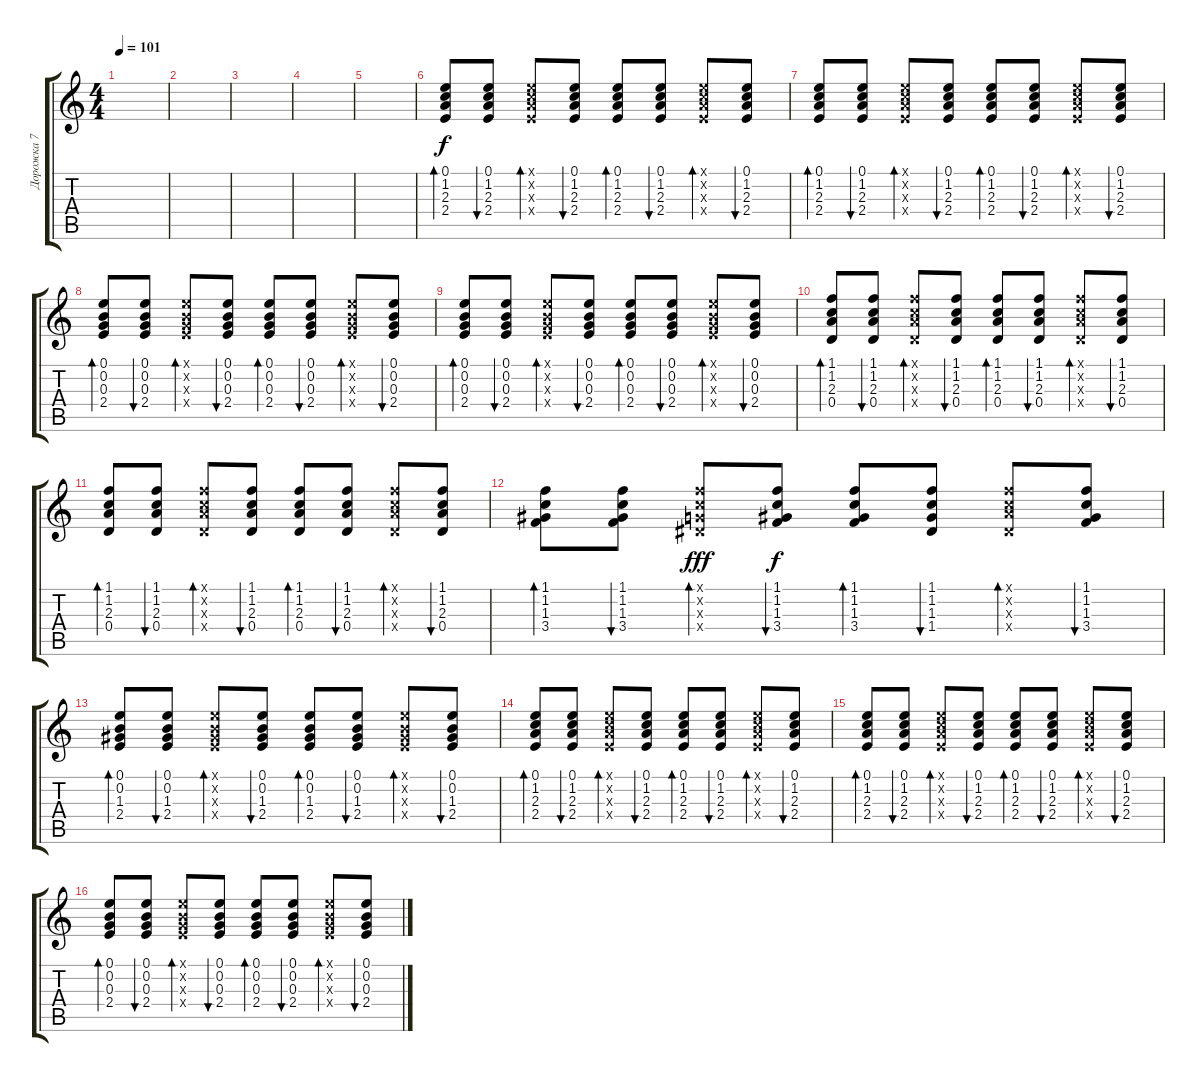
\track ("Дорожка 7" "Дорожка 7") {instrument electricguitarclean}
\staff {score tabs}
\tuning (E4 B3 G3 D3 A2 E2) {hide}
\ts (4 4)
\tempo 101
\clef g2
\ks c
|
|
|
|
|
(0.1 1.2 2.3 2.4).8{bd 60} (0.1 1.2 2.3 2.4).8{bu 60} (0.1{x} 1.2{x} 2.3{x} 2.4{x}).8{bd 60} (0.1 1.2 2.3 2.4).8{bu 60} (0.1 1.2 2.3 2.4).8{bd 60} (0.1 1.2 2.3 2.4).8{bu 60} (0.1{x} 1.2{x} 2.3{x} 2.4{x}).8{bd 60} (0.1 1.2 2.3 2.4).8{bu 60} |
(0.1 1.2 2.3 2.4).8{bd 60} (0.1 1.2 2.3 2.4).8{bu 60} (0.1{x} 1.2{x} 2.3{x} 2.4{x}).8{bd 60} (0.1 1.2 2.3 2.4).8{bu 60} (0.1 1.2 2.3 2.4).8{bd 60} (0.1 1.2 2.3 2.4).8{bu 60} (0.1{x} 1.2{x} 2.3{x} 2.4{x}).8{bd 60} (0.1 1.2 2.3 2.4).8{bu 60} |
(0.1 0.2 0.3 2.4).8{bd 60} (0.1 0.2 0.3 2.4).8{bu 60} (0.1{x} 0.2{x} 0.3{x} 2.4{x}).8{bd 60} (0.1 0.2 0.3 2.4).8{bu 60} (0.1 0.2 0.3 2.4).8{bd 60} (0.1 0.2 0.3 2.4).8{bu 60} (0.1{x} 0.2{x} 0.3{x} 2.4{x}).8{bd 60} (0.1 0.2 0.3 2.4).8{bu 60} |
(0.1 0.2 0.3 2.4).8{bd 60} (0.1 0.2 0.3 2.4).8{bu 60} (0.1{x} 0.2{x} 0.3{x} 2.4{x}).8{bd 60} (0.1 0.2 0.3 2.4).8{bu 60} (0.1 0.2 0.3 2.4).8{bd 60} (0.1 0.2 0.3 2.4).8{bu 60} (0.1{x} 0.2{x} 0.3{x} 2.4{x}).8{bd 60} (0.1 0.2 0.3 2.4).8{bu 60} |
(1.1 1.2 2.3 0.4).8{bd 60} (1.1 1.2 2.3 0.4).8{bu 60} (1.1{x} 1.2{x} 2.3{x} 0.4{x}).8{bd 60} (1.1 1.2 2.3 0.4).8{bu 60} (1.1 1.2 2.3 0.4).8{bd 60} (1.1 1.2 2.3 0.4).8{bu 60} (1.1{x} 1.2{x} 2.3{x} 0.4{x}).8{bd 60} (1.1 1.2 2.3 0.4).8{bu 60} |
(1.1 1.2 2.3 0.4).8{bd 60} (1.1 1.2 2.3 0.4).8{bu 60} (1.1{x} 1.2{x} 2.3{x} 0.4{x}).8{bd 60} (1.1 1.2 2.3 0.4).8{bu 60} (1.1 1.2 2.3 0.4).8{bd 60} (1.1 1.2 2.3 0.4).8{bu 60} (1.1{x} 1.2{x} 2.3{x} 0.4{x}).8{bd 60} (1.1 1.2 2.3 0.4).8{bu 60} |
(1.1 1.2 1.3 3.4).8{bd 60} (1.1 1.2 1.3 3.4).8{bu 60} (1.1{x} 1.2{x} 0.3{x} 1.4{x}).8{bd 60 dy fff} (1.1 1.2 1.3 3.4).8{bu 60 dy f} (1.1 1.2 1.3 3.4).8{bd 60} (1.1 1.2 1.3 1.4).8{bu 60} (1.1{x} 1.2{x} 2.3{x} 1.4{x}).8{bd 60} (1.1 1.2 1.3 3.4).8{bu 60} |
(0.1 0.2 1.3 2.4).8{bd 60} (0.1 0.2 1.3 2.4).8{bu 60} (0.1{x} 0.2{x} 1.3{x} 2.4{x}).8{bd 60} (0.1 0.2 1.3 2.4).8{bu 60} (0.1 0.2 1.3 2.4).8{bd 60} (0.1 0.2 1.3 2.4).8{bu 60} (0.1{x} 0.2{x} 1.3{x} 2.4{x}).8{bd 60} (0.1 0.2 1.3 2.4).8{bu 60} |
(0.1 1.2 2.3 2.4).8{bd 60} (0.1 1.2 2.3 2.4).8{bu 60} (0.1{x} 1.2{x} 2.3{x} 2.4{x}).8{bd 60} (0.1 1.2 2.3 2.4).8{bu 60} (0.1 1.2 2.3 2.4).8{bd 60} (0.1 1.2 2.3 2.4).8{bu 60} (0.1{x} 1.2{x} 2.3{x} 2.4{x}).8{bd 60} (0.1 1.2 2.3 2.4).8{bu 60} |
(0.1 1.2 2.3 2.4).8{bd 60} (0.1 1.2 2.3 2.4).8{bu 60} (0.1{x} 1.2{x} 2.3{x} 2.4{x}).8{bd 60} (0.1 1.2 2.3 2.4).8{bu 60} (0.1 1.2 2.3 2.4).8{bd 60} (0.1 1.2 2.3 2.4).8{bu 60} (0.1{x} 1.2{x} 2.3{x} 2.4{x}).8{bd 60} (0.1 1.2 2.3 2.4).8{bu 60} |
(0.1 0.2 0.3 2.4).8{bd 60} (0.1 0.2 0.3 2.4).8{bu 60} (0.1{x} 0.2{x} 0.3{x} 2.4{x}).8{bd 60} (0.1 0.2 0.3 2.4).8{bu 60} (0.1 0.2 0.3 2.4).8{bd 60} (0.1 0.2 0.3 2.4).8{bu 60} (0.1{x} 0.2{x} 0.3{x} 2.4{x}).8{bd 60} (0.1 0.2 0.3 2.4).8{bu 60}
